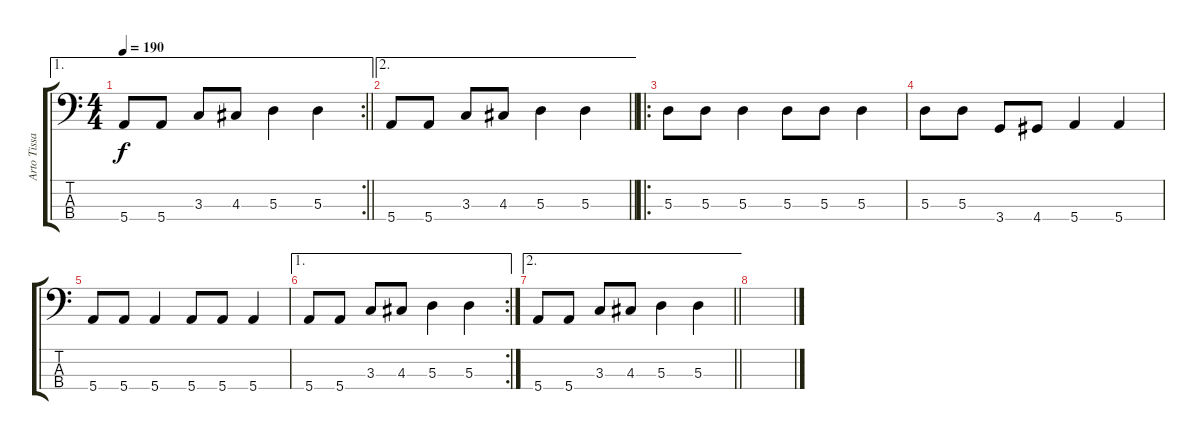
\track ("Arto Tissari" "Arto Tissa") {instrument electricbasspick}
\staff {score tabs}
\tuning (G2 D2 A1 E1) {hide}
\ae 1
\rc 2
\ts (4 4)
\tempo 190
\clef f4
\barLineRight lightlight
\ks c
5.4.8{dy f} 5.4.8 3.3.8 4.3.8 5.3.4 5.3.4 |
\ae 2
\barLineRight lightlight
5.4.8 5.4.8 3.3.8 4.3.8 5.3.4 5.3.4 |
\ro
5.3.8 5.3.8 5.3.4 5.3.8 5.3.8 5.3.4 |
5.3.8 5.3.8 3.4.8 4.4.8 5.4.4 5.4.4 |
5.4.8 5.4.8 5.4.4 5.4.8 5.4.8 5.4.4 |
\ae 1
\rc 2
5.4.8 5.4.8 3.3.8 4.3.8 5.3.4 5.3.4 |
\ae 2
\barLineRight lightlight
5.4.8 5.4.8 3.3.8 4.3.8 5.3.4 5.3.4 |
\section ("" "")
